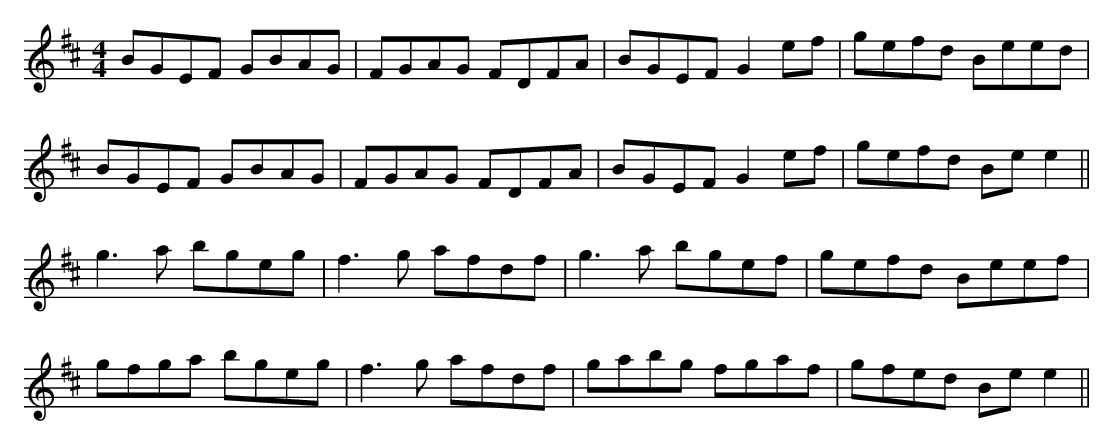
X:1
M:4/4
K:Edor
BGEF GBAG|FGAG FDFA|BGEF G2 ef|gefd Beed|
BGEF GBAG|FGAG FDFA|BGEF G2 ef|gefd Be e2||
g3a bgeg|f3g afdf|g3a bgef|gefd Beef|
gfga bgeg|f3g afdf|gabg fgaf|gfed Be e2||
